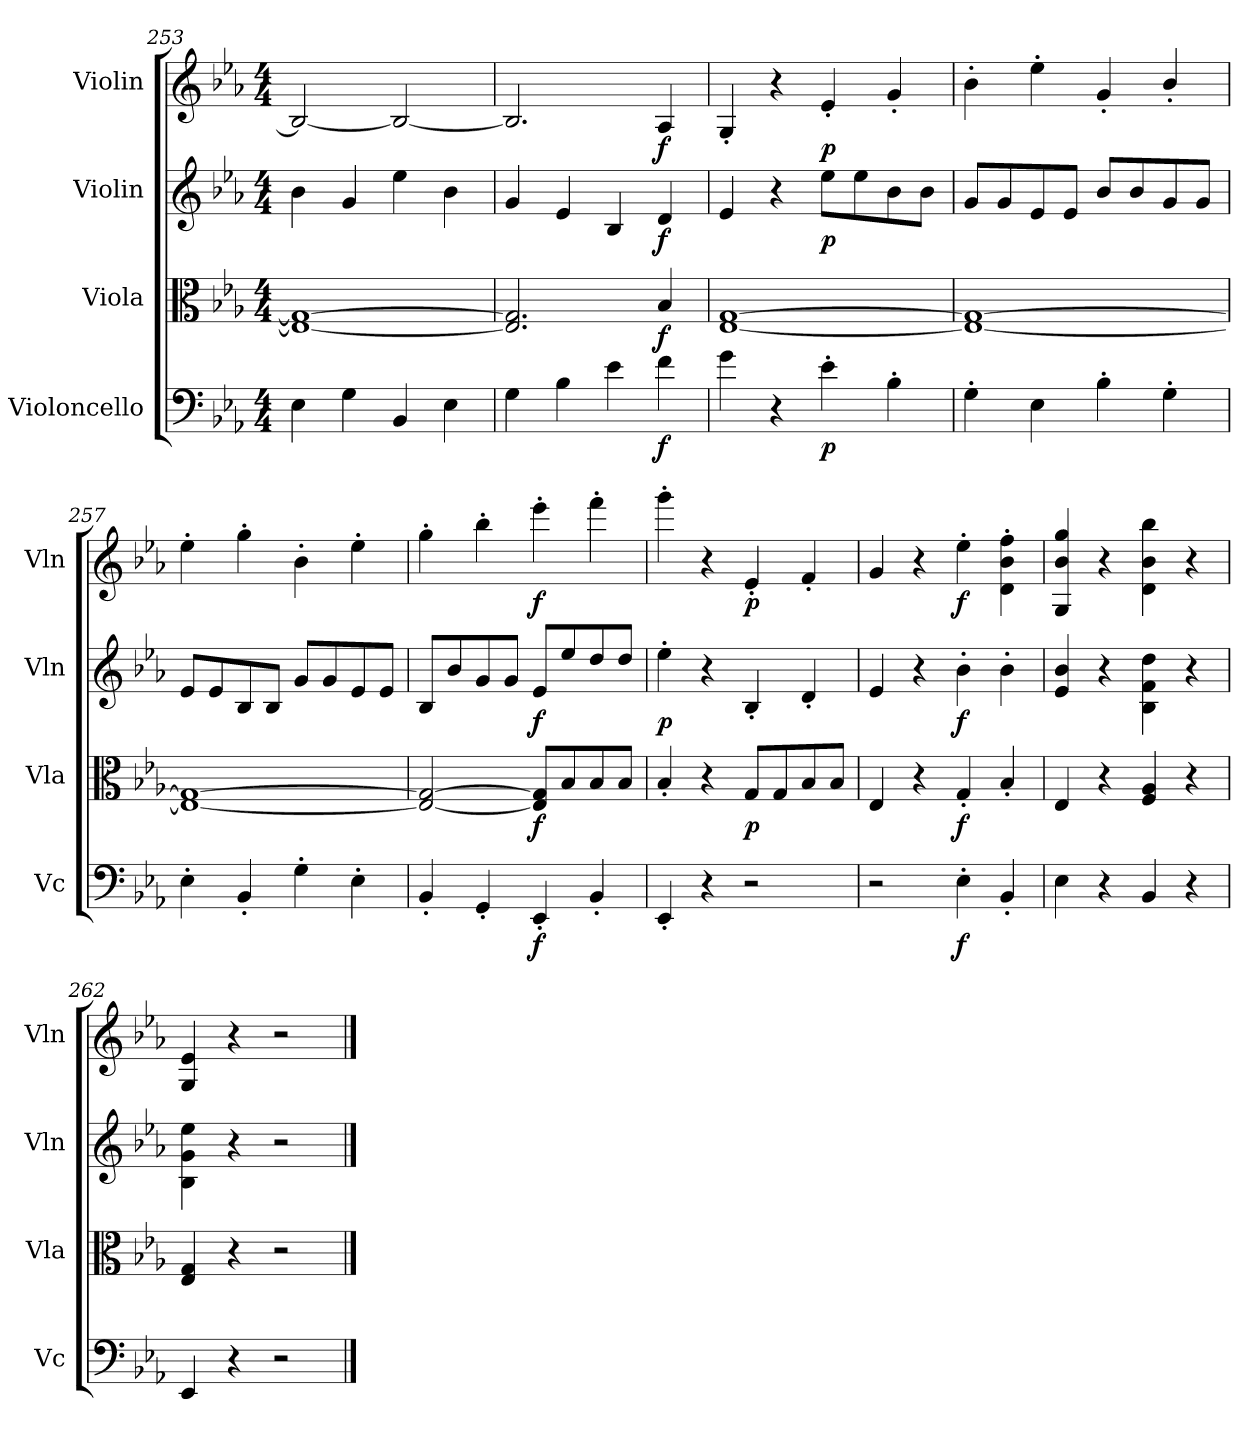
**kern	**dynam	**kern	**dynam	**kern	**dynam	**kern	**dynam
*part4	*part4	*part3	*part3	*part2	*part2	*part1	*part1
*staff4	*staff4	*staff3	*staff3	*staff2	*staff2	*staff1	*staff1
*I"Violoncello	*	*I"Viola	*	*I"Violin	*	*I"Violin	*
*I'Vc	*	*I'Vla	*	*I'Vln	*	*I'Vln	*
*clefF4	*	*clefC3	*	*clefG2	*	*clefG2	*
*k[b-e-a-]	*	*k[b-e-a-]	*	*k[b-e-a-]	*	*k[b-e-a-]	*
*M4/4	*	*M4/4	*	*M4/4	*	*M4/4	*
=253	=253	=253	=253	=253	=253	=253	=253
4E-\	.	1E-_ 1G_	.	4b-\	.	2B-/_	.
4G\	.	.	.	4g/	.	.	.
4BB-/	.	.	.	4ee-\	.	2B-/_	.
4E-\	.	.	.	4b-\	.	.	.
=254	=254	=254	=254	=254	=254	=254	=254
4G\	.	2.E-]/ 2.G]/	.	4g/	.	2.B-/]	.
4B-\	.	.	.	4e-/	.	.	.
4e-\	.	.	.	4B-/	.	.	.
4f\	f	4B-/	f	4d/	f	4A-/	f
=255	=255	=255	=255	=255	=255	=255	=255
4g\	.	[1E- [1G	.	4e-/	.	4G'/	.
4r	.	.	.	4r	.	4r	.
4e-'\	p	.	.	8ee-\L	p	4e-'/	p
.	.	.	.	8ee-\	.	.	.
4B-'\	.	.	.	8b-\	.	4g'/	.
.	.	.	.	8b-\J	.	.	.
=256	=256	=256	=256	=256	=256	=256	=256
4G'\	.	1E-_ 1G_	.	8g/L	.	4b-'\	.
.	.	.	.	8g/	.	.	.
4E-\	.	.	.	8e-/	.	4ee-'\	.
.	.	.	.	8e-/J	.	.	.
4B-'\	.	.	.	8b-/L	.	4g'/	.
.	.	.	.	8b-/	.	.	.
4G'\	.	.	.	8g/	.	4b-'/	.
.	.	.	.	8g/J	.	.	.
=257	=257	=257	=257	=257	=257	=257	=257
4E-'\	.	1E-_ 1G_	.	8e-/L	.	4ee-'\	.
.	.	.	.	8e-/	.	.	.
4BB-'/	.	.	.	8B-/	.	4gg'\	.
.	.	.	.	8B-/J	.	.	.
4G'\	.	.	.	8g/L	.	4b-'\	.
.	.	.	.	8g/	.	.	.
4E-'\	.	.	.	8e-/	.	4ee-'\	.
.	.	.	.	8e-/J	.	.	.
=258	=258	=258	=258	=258	=258	=258	=258
4BB-'/	.	2E-_/ 2G_/	.	8B-/L	.	4gg'\	.
.	.	.	.	8b-/	.	.	.
4GG'/	.	.	.	8g/	.	4bb-'\	.
.	.	.	.	8g/J	.	.	.
4EE-'/	f	8E-]/ 8G]/L	f	8e-/L	f	4eee-'\	f
.	.	8B-/	.	8ee-/	.	.	.
4BB-'/	.	8B-/	.	8dd/	.	4fff'\	.
.	.	8B-/J	.	8dd/J	.	.	.
=259	=259	=259	=259	=259	=259	=259	=259
4EE-'/	.	4B-'/	.	4ee-'\	p	4ggg'\	.
4r	.	4r	.	4r	.	4r	.
2r	.	8G/L	p	4B-'/	.	4e-'/	p
.	.	8G/	.	.	.	.	.
.	.	8B-/	.	4d'/	.	4f'/	.
.	.	8B-/J	.	.	.	.	.
=260	=260	=260	=260	=260	=260	=260	=260
2r	.	4E-/	.	4e-/	.	4g/	.
.	.	4r	.	4r	.	4r	.
4E-'\	f	4G'/	f	4b-'\	f	4ee-'\	f
4BB-'/	.	4B-'/	.	4b-'\	.	4d'\ 4b-'\ 4ff'\	.
=261	=261	=261	=261	=261	=261	=261	=261
4E-\	.	4E-/	.	4e-/ 4b-/	.	4G/ 4b-/ 4gg/	.
4r	.	4r	.	4r	.	4r	.
4BB-/	.	4F/ 4A-/	.	4B-\ 4f\ 4dd\	.	4d\ 4b-\ 4bb-\	.
4r	.	4r	.	4r	.	4r	.
=262	=262	=262	=262	=262	=262	=262	=262
4EE-/	.	4E-/ 4G/	.	4B-\ 4g\ 4ee-\	.	4G/ 4e-/	.
4r	.	4r	.	4r	.	4r	.
2r	.	2r	.	2r	.	2r	.
==	==	==	==	==	==	==	==
*-	*-	*-	*-	*-	*-	*-	*-
